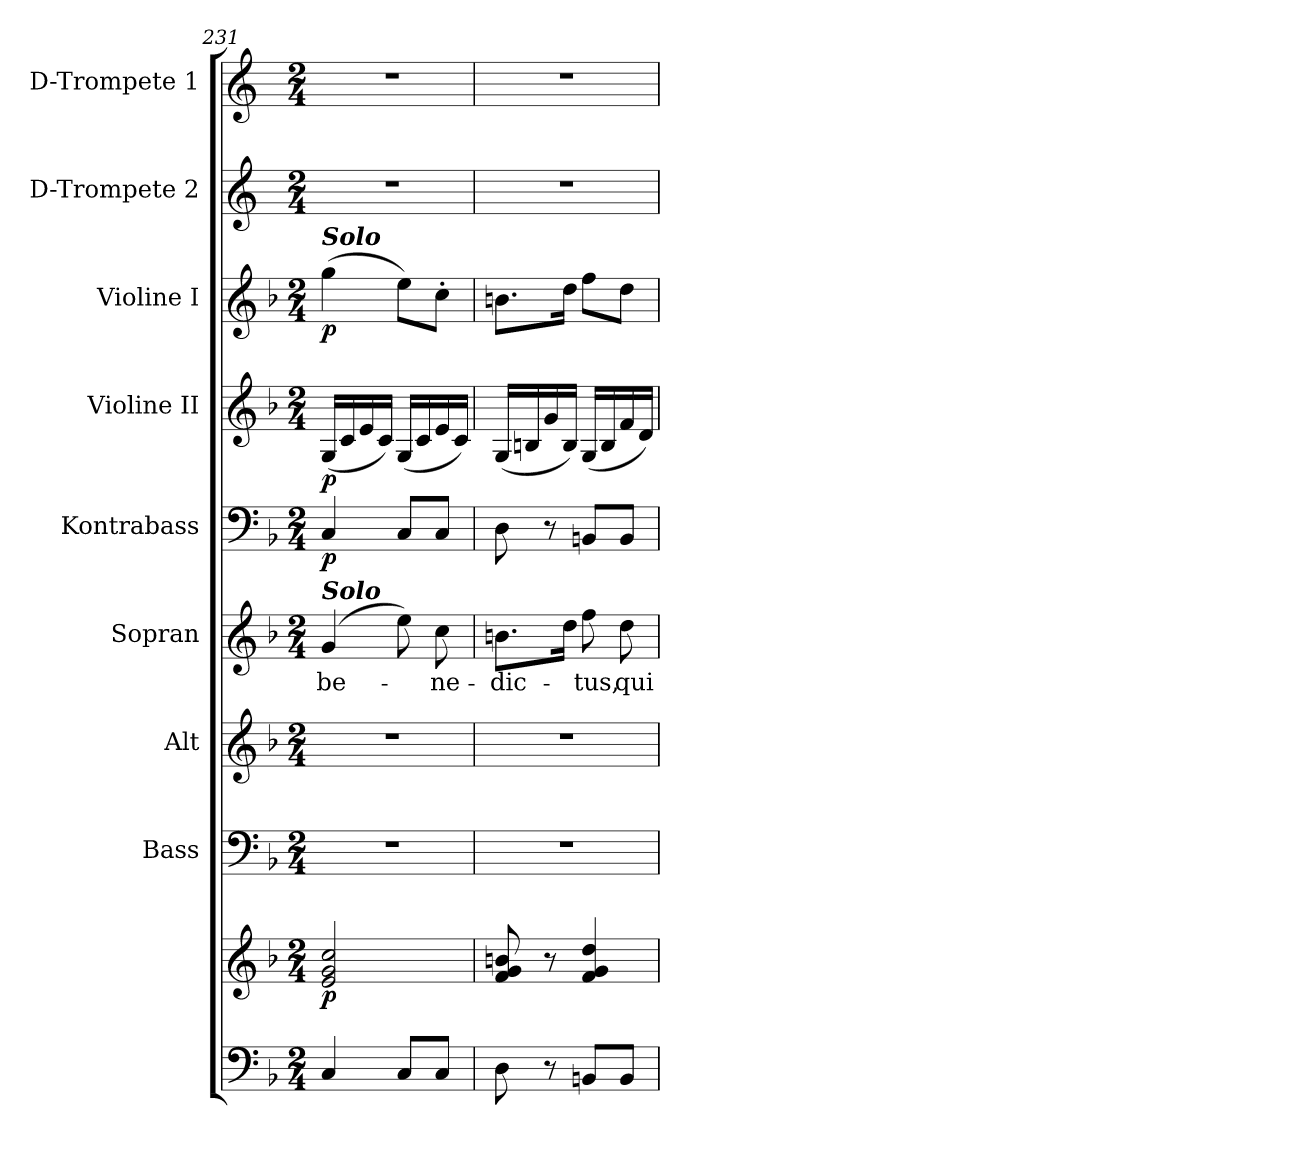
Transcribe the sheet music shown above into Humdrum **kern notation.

**kern	**kern	**dynam	**kern	**kern	**kern	**text	**kern	**dynam	**kern	**dynam	**kern	**dynam	**kern	**kern
*part9	*part9	*part9	*part8	*part7	*part6	*part6	*part5	*part5	*part4	*part4	*part3	*part3	*part2	*part1
*staff10	*staff9	*staff9/10	*staff8	*staff7	*staff6	*staff6	*staff5	*staff5	*staff4	*staff4	*staff3	*staff3	*staff2	*staff1
*	*	*	*I"Bass	*I"Alt	*I"Sopran	*	*I"Kontrabass	*	*I"Violine II	*	*I"Violine I	*	*I"D-Trompete 2	*I"D-Trompete 1
*	*	*	*I'B.	*I'A.	*I'S.	*	*I'Kb.	*	*I'Vl. II	*	*I'Vl. I	*	*I'D Trp. 2	*I'D Trp. 1
*clefF4	*clefG2	*	*clefF4	*clefG2	*clefG2	*	*clefF4	*	*clefG2	*	*clefG2	*	*clefG2	*clefG2
*	*	*	*	*	*	*	*ITrd7c12	*	*	*	*	*	*ITrd4c7	*ITrd4c7
*k[b-]	*k[b-]	*	*k[b-]	*k[b-]	*k[b-]	*	*k[b-]	*	*k[b-]	*	*k[b-]	*	*k[b-]	*k[b-]
*F:	*F:	*	*F:	*F:	*F:	*	*F:	*	*F:	*	*F:	*	*F:	*F:
*M2/4	*M2/4	*	*M2/4	*M2/4	*M2/4	*	*M2/4	*	*M2/4	*	*M2/4	*	*M2/4	*M2/4
=231	=231	=231	=231	=231	=231	=231	=231	=231	=231	=231	=231	=231	=231	=231
!	!	!	!	!	!	!	!	!	!	!	!LO:TX:a:Bi:t=Solo	!	!	!
!	!	!	!	!	!LO:TX:a:Bi:t=Solo	!	!	!	!	!	!	!	!	!
!	!	!LO:DY:b	!	!	!	!LO:LY:b	!	!LO:DY:b	!	!LO:DY:b	!	!LO:DY:b	!	!
4C/	2e/ 2g/ 2cc/	p	2r	2r	(4g/	be-	4CC/	p	(<16G/LL	p	(>4gg\	p	2r	2r
.	.	.	.	.	.	.	.	.	16c/	.	.	.	.	.
.	.	.	.	.	.	.	.	.	16e/	.	.	.	.	.
.	.	.	.	.	.	.	.	.	16c/JJ)	.	.	.	.	.
8C/L	.	.	.	.	8ee\)	.	8CC/L	.	(<16G/LL	.	8ee\L)	.	.	.
.	.	.	.	.	.	.	.	.	16c/	.	.	.	.	.
!	!	!	!	!	!	!LO:LY:b	!	!	!	!	!	!	!	!
8C/J	.	.	.	.	8cc\	-ne-	8CC/J	.	16e/	.	8cc'>\J	.	.	.
.	.	.	.	.	.	.	.	.	16c/JJ)	.	.	.	.	.
!!LO:PB:g=z
=232	=232	=232	=232	=232	=232	=232	=232	=232	=232	=232	=232	=232	=232	=232
!	!	!	!	!	!	!LO:LY:b	!	!	!	!	!	!	!	!
8D\	8f/ 8g/ 8bn/	.	2r	2r	8.bn\L	-dic-	8DD\	.	(<16G/LL	.	8.bn\L	.	2r	2r
.	.	.	.	.	.	.	.	.	16Bn/	.	.	.	.	.
8r	8r	.	.	.	.	.	8r	.	16g/	.	.	.	.	.
.	.	.	.	.	16dd\Jk	.	.	.	16B/JJ)	.	16dd\Jk	.	.	.
!	!	!	!	!	!	!LO:LY:b	!	!	!	!	!	!	!	!
8BBn/L	4f/ 4g/ 4dd/	.	.	.	8ff\	-tus,	8BBBn/L	.	(<16G/LL	.	8ff\L	.	.	.
.	.	.	.	.	.	.	.	.	16B/	.	.	.	.	.
!	!	!	!	!	!	!LO:LY:b	!	!	!	!	!	!	!	!
8BB/J	.	.	.	.	8dd\	qui	8BBB/J	.	16f/	.	8dd\J	.	.	.
.	.	.	.	.	.	.	.	.	16d/JJ)	.	.	.	.	.
=	=	=	=	=	=	=	=	=	=	=	=	=	=	=
*-	*-	*-	*-	*-	*-	*-	*-	*-	*-	*-	*-	*-	*-	*-
